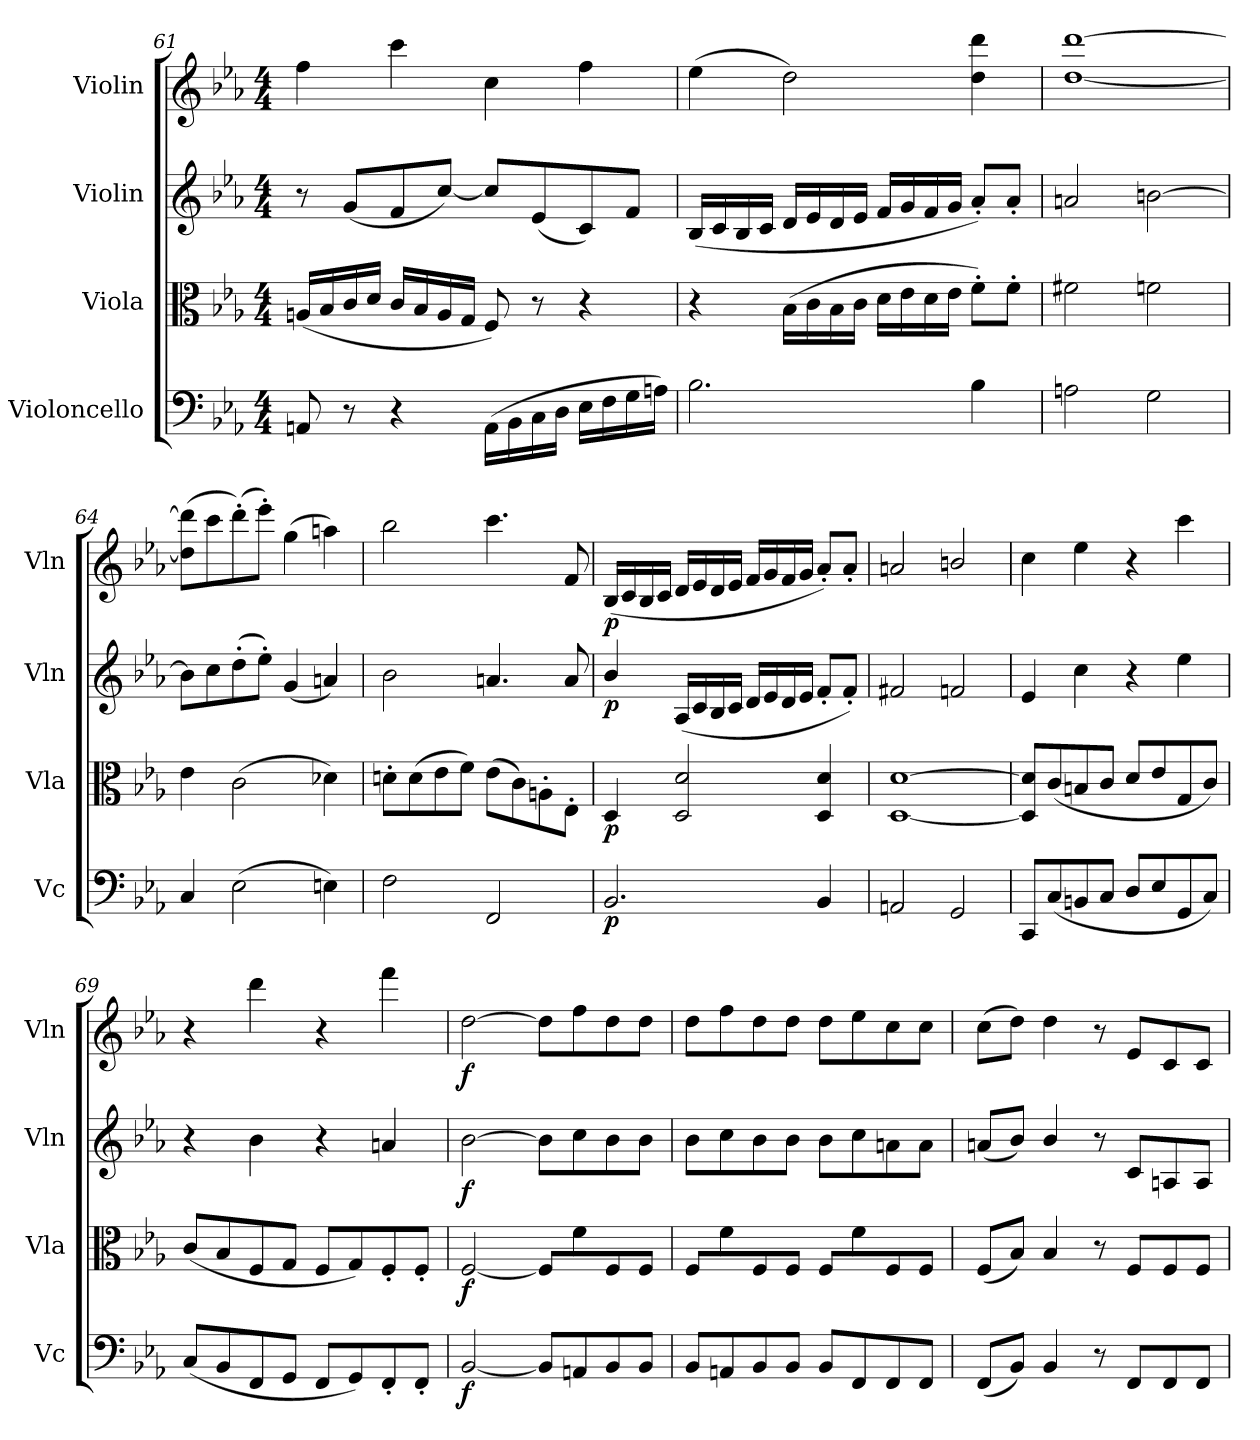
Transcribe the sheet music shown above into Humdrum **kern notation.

**kern	**dynam	**kern	**dynam	**kern	**dynam	**kern	**dynam
*part4	*part4	*part3	*part3	*part2	*part2	*part1	*part1
*staff4	*staff4	*staff3	*staff3	*staff2	*staff2	*staff1	*staff1
*I"Violoncello	*	*I"Viola	*	*I"Violin	*	*I"Violin	*
*I'Vc	*	*I'Vla	*	*I'Vln	*	*I'Vln	*
*clefF4	*	*clefC3	*	*clefG2	*	*clefG2	*
*k[b-e-a-]	*	*k[b-e-a-]	*	*k[b-e-a-]	*	*k[b-e-a-]	*
*M4/4	*	*M4/4	*	*M4/4	*	*M4/4	*
=61	=61	=61	=61	=61	=61	=61	=61
8AAn/	.	(16An/LL	.	8r	.	4ff\	.
.	.	16B-/	.	.	.	.	.
8r	.	16c/	.	(8g/L	.	.	.
.	.	16d/JJ	.	.	.	.	.
4r	.	16c/LL	.	8f/	.	4ccc\	.
.	.	16B-/	.	.	.	.	.
.	.	16A/	.	[8cc/J)	.	.	.
.	.	16G/JJ	.	.	.	.	.
(16AA\LL	.	8F/)	.	8cc/L]	.	4cc\	.
16BB-\	.	.	.	.	.	.	.
16C\	.	8r	.	(8e-/	.	.	.
16D\JJ	.	.	.	.	.	.	.
16E-\LL	.	4r	.	8c/)	.	4ff\	.
16F\	.	.	.	.	.	.	.
16G\	.	.	.	8f/J	.	.	.
16An\JJ)	.	.	.	.	.	.	.
=62	=62	=62	=62	=62	=62	=62	=62
2.B-\	.	4r	.	(16B-/LL	.	(4ee-\	.
.	.	.	.	16c/	.	.	.
.	.	.	.	16B-/	.	.	.
.	.	.	.	16c/JJ	.	.	.
.	.	(16B-\LL	.	16d/LL	.	2dd\)	.
.	.	16c\	.	16e-/	.	.	.
.	.	16B-\	.	16d/	.	.	.
.	.	16c\JJ	.	16e-/JJ	.	.	.
.	.	16d\LL	.	16f/LL	.	.	.
.	.	16e-\	.	16g/	.	.	.
.	.	16d\	.	16f/	.	.	.
.	.	16e-\JJ	.	16g/JJ	.	.	.
4B-\	.	8f'\L)	.	8a-'/L)	.	4dd\ 4ddd\	.
.	.	8f'\J	.	8a-'/J	.	.	.
=63	=63	=63	=63	=63	=63	=63	=63
2An\	.	2f#X\	.	2an/	.	[1dd [1ddd	.
2G\	.	2fn\	.	[2bn\	.	.	.
=64	=64	=64	=64	=64	=64	=64	=64
4C/	.	4e-\	.	8b\L]	.	(8dd]\ 8ddd]\L	.
.	.	.	.	8cc\	.	8ccc\	.
(2E-\	.	(2c\	.	(8dd'\	.	(8ddd'\)	.
.	.	.	.	8ee-'\J)	.	8eee-'\J)	.
.	.	.	.	(4g/	.	(4gg\	.
4En\)	.	4d-X\)	.	4an/)	.	4aan\)	.
=65	=65	=65	=65	=65	=65	=65	=65
2F\	.	8dn'\L	.	2b-\	.	2bb-\	.
.	.	(8d\	.	.	.	.	.
.	.	8e-\	.	.	.	.	.
.	.	8f\J)	.	.	.	.	.
2FF/	.	(8e-\L	.	4.an/	.	4.ccc\	.
.	.	8c\)	.	.	.	.	.
.	.	8An'\	.	.	.	.	.
.	.	8E-'\J	.	8a/	.	8f/	.
=66	=66	=66	=66	=66	=66	=66	=66
2.BB-/	p	4D/	p	4b-/	p	(16B-/LL	p
.	.	.	.	.	.	16c/	.
.	.	.	.	.	.	16B-/	.
.	.	.	.	.	.	16c/JJ	.
.	.	2D/ 2d/	.	(16A-/LL	.	16d/LL	.
.	.	.	.	16c/	.	16e-/	.
.	.	.	.	16B-/	.	16d/	.
.	.	.	.	16c/JJ	.	16e-/JJ	.
.	.	.	.	16d/LL	.	16f/LL	.
.	.	.	.	16e-/	.	16g/	.
.	.	.	.	16d/	.	16f/	.
.	.	.	.	16e-/JJ	.	16g/JJ	.
4BB-/	.	4D/ 4d/	.	8f'/L	.	8a-'/L)	.
.	.	.	.	8f'/J)	.	8a-'/J	.
=67	=67	=67	=67	=67	=67	=67	=67
2AAn/	.	[1D [1d	.	2f#X/	.	2an/	.
2GG/	.	.	.	2fn/	.	2bn/	.
=68	=68	=68	=68	=68	=68	=68	=68
8CC/L	.	8D]/ 8d]/L	.	4e-/	.	4cc\	.
(8C/	.	(8c/	.	.	.	.	.
8BBn/	.	8Bn/	.	4cc\	.	4ee-\	.
8C/J	.	8c/J	.	.	.	.	.
8D/L	.	8d/L	.	4r	.	4r	.
8E-/	.	8e-/	.	.	.	.	.
8GG/	.	8G/	.	4ee-\	.	4ccc\	.
8C/J)	.	8c/J)	.	.	.	.	.
=69	=69	=69	=69	=69	=69	=69	=69
(8C/L	.	(8c/L	.	4r	.	4r	.
8BB-/	.	8B-/	.	.	.	.	.
8FF/	.	8F/	.	4b-\	.	4ddd\	.
8GG/J	.	8G/J	.	.	.	.	.
8FF/L	.	8F/L	.	4r	.	4r	.
8GG/)	.	8G/)	.	.	.	.	.
8FF'/	.	8F'/	.	4an/	.	4fff\	.
8FF'/J	.	8F'/J	.	.	.	.	.
=70	=70	=70	=70	=70	=70	=70	=70
[2BB-/	f	[2F/	f	[2b-\	f	[2dd\	f
8BB-/L]	.	8F/L]	.	8b-\L]	.	8dd\L]	.
8AAn/	.	8f\	.	8cc\	.	8ff\	.
8BB-/	.	8F/	.	8b-\	.	8dd\	.
8BB-/J	.	8F/J	.	8b-\J	.	8dd\J	.
=71	=71	=71	=71	=71	=71	=71	=71
8BB-/L	.	8F/L	.	8b-\L	.	8dd\L	.
8AAn/	.	8f\	.	8cc\	.	8ff\	.
8BB-/	.	8F/	.	8b-\	.	8dd\	.
8BB-/J	.	8F/J	.	8b-\J	.	8dd\J	.
8BB-/L	.	8F/L	.	8b-\L	.	8dd\L	.
8FF/	.	8f\	.	8cc\	.	8ee-\	.
8FF/	.	8F/	.	8an\	.	8cc\	.
8FF/J	.	8F/J	.	8a\J	.	8cc\J	.
=72	=72	=72	=72	=72	=72	=72	=72
(8FF/L	.	(8F/L	.	(8an/L	.	(8cc\L	.
8BB-/J)	.	8B-/J)	.	8b-/J)	.	8dd\J)	.
4BB-/	.	4B-/	.	4b-/	.	4dd\	.
8r	.	8r	.	8r	.	8r	.
8FF/L	.	8F/L	.	8c/L	.	8e-/L	.
8FF/	.	8F/	.	8An/	.	8c/	.
8FF/J	.	8F/J	.	8A/J	.	8c/J	.
=	=	=	=	=	=	=	=
*-	*-	*-	*-	*-	*-	*-	*-
